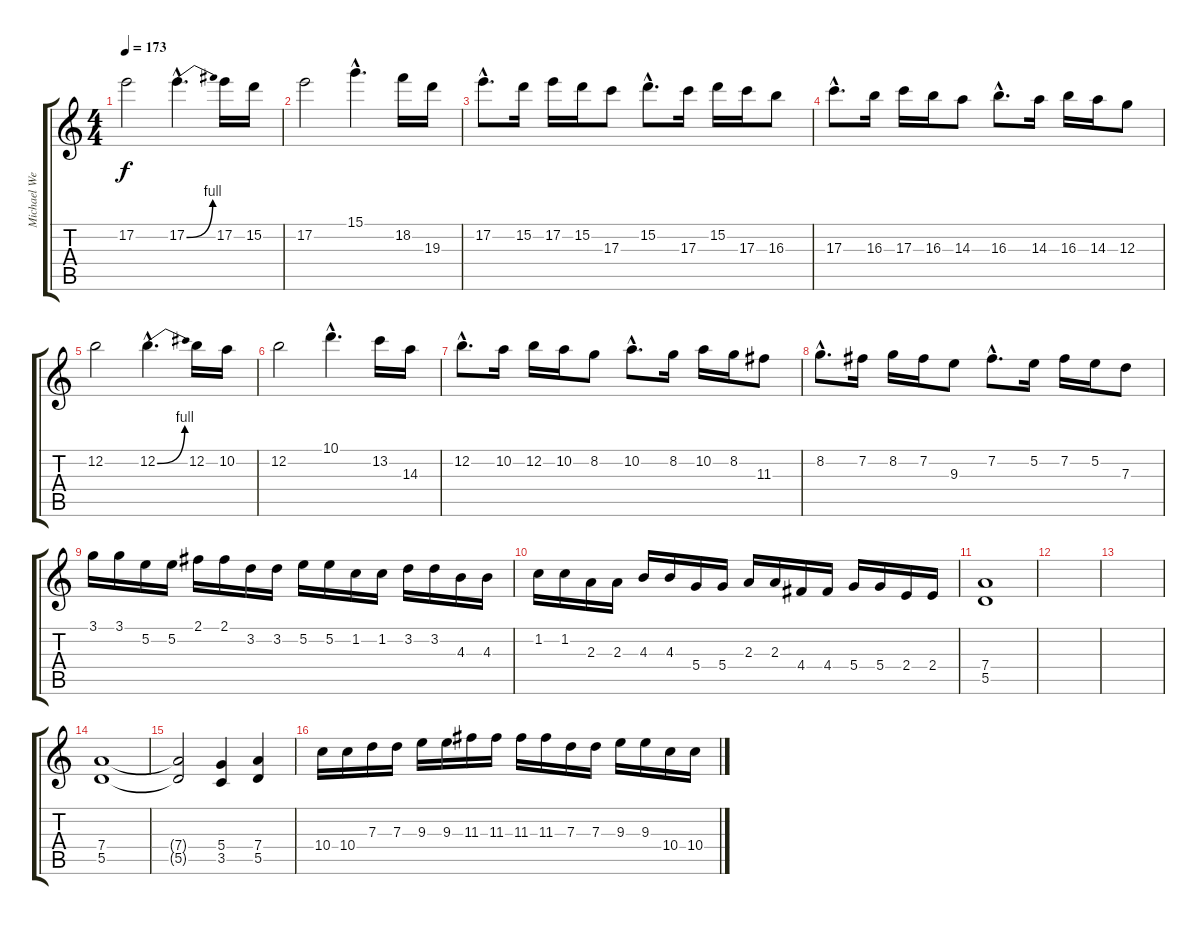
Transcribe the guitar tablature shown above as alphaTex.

\track ("Michael Weikath" "Michael We") {instrument overdrivenguitar}
\staff {score tabs}
\tuning (E4 B3 G3 D3 A2 E2) {hide}
\ts (4 4)
\tempo 173
\clef g2
\ks c
17.2.2{dy f} 17.2{be (bend 0 0 60 4) hac}.4{d} 17.2.16 15.2.16 |
17.2.2 15.1{hac}.4{d} 18.2.16 19.3.16 |
17.2{hac}.8{d} 15.2.16 17.2.16 15.2.16 17.3.8 15.2{hac}.8{d} 17.3.16 15.2.16 17.3.16 16.3.8 |
17.3{hac}.8{d} 16.3.16 17.3.16 16.3.16 14.3.8 16.3{hac}.8{d} 14.3.16 16.3.16 14.3.16 12.3.8 |
12.2.2 12.2{be (bend 0 0 60 4) hac}.4{d} 12.2.16 10.2.16 |
12.2.2 10.1{hac}.4{d} 13.2.16 14.3.16 |
12.2{hac}.8{d} 10.2.16 12.2.16 10.2.16 8.2.8 10.2{hac}.8{d} 8.2.16 10.2.16 8.2.16 11.3.8 |
8.2{hac}.8{d} 7.2.16 8.2.16 7.2.16 9.3.8 7.2{hac}.8{d} 5.2.16 7.2.16 5.2.16 7.3.8 |
3.1.16 3.1.16 5.2.16 5.2.16 2.1.16 2.1.16 3.2.16 3.2.16 5.2.16 5.2.16 1.2.16 1.2.16 3.2.16 3.2.16 4.3.16 4.3.16 |
1.2.16 1.2.16 2.3.16 2.3.16 4.3.16 4.3.16 5.4.16 5.4.16 2.3.16 2.3.16 4.4.16 4.4.16 5.4.16 5.4.16 2.4.16 2.4.16 |
(7.4 5.5).1 |
|
|
(7.4 5.5).1 |
(7.4{t} 5.5{t}).2 (5.4 3.5).4 (7.4 5.5).4 |
10.4.16 10.4.16 7.3.16 7.3.16 9.3.16 9.3.16 11.3.16 11.3.16 11.3.16 11.3.16 7.3.16 7.3.16 9.3.16 9.3.16 10.4.16 10.4.16
